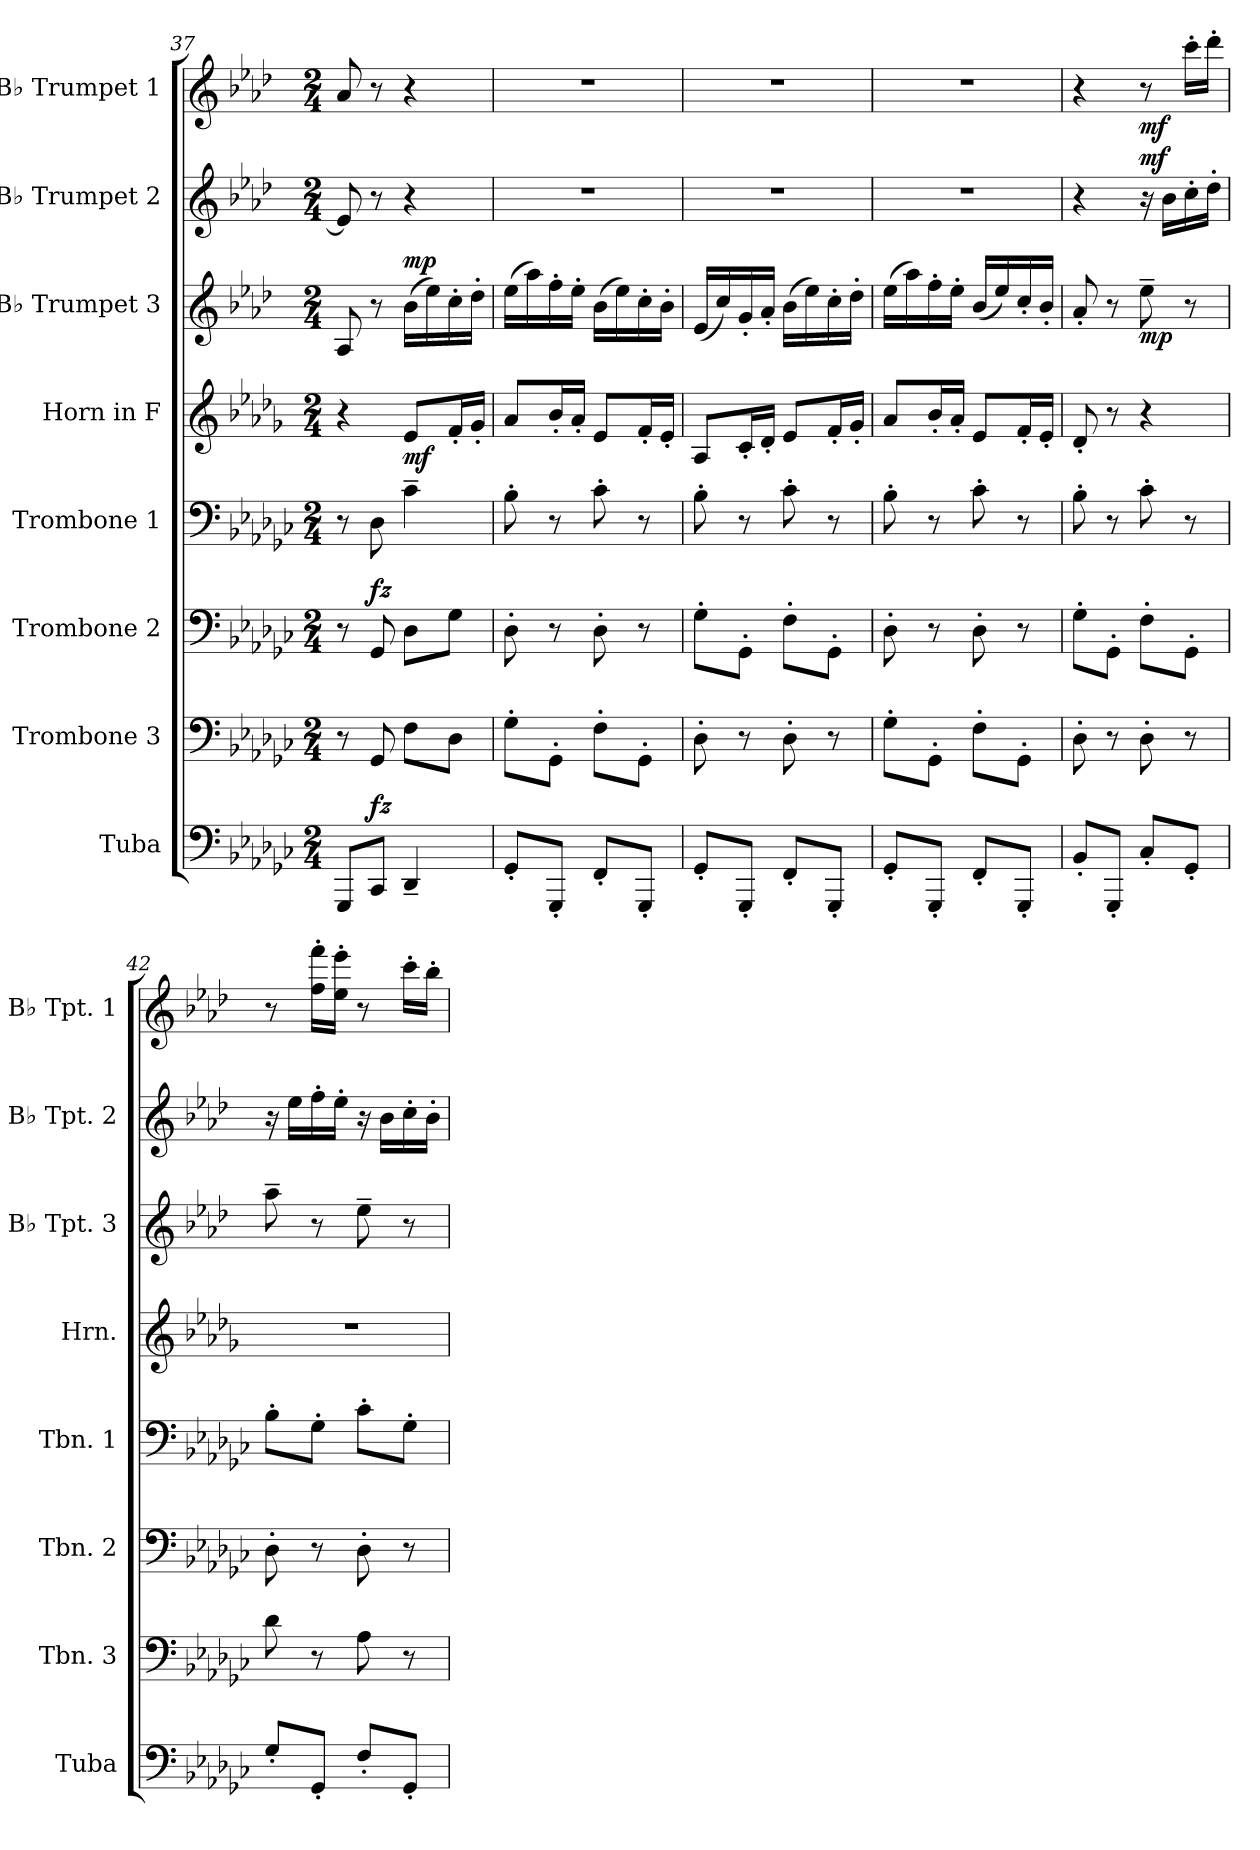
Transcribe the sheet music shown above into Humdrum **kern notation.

**kern	**dynam	**kern	**kern	**dynam	**kern	**dynam	**kern	**dynam	**kern	**dynam	**kern	**dynam	**kern	**dynam
*part8	*part8	*part7	*part6	*part6	*part5	*part5	*part4	*part4	*part3	*part3	*part2	*part2	*part1	*part1
*staff8	*staff8	*staff7	*staff6	*staff6	*staff5	*staff5	*staff4	*staff4	*staff3	*staff3	*staff2	*staff2	*staff1	*staff1
*I"Tuba	*	*I"Trombone 3	*I"Trombone 2	*	*I"Trombone 1	*	*I"Horn in F	*	*I"B♭ Trumpet 3	*	*I"B♭ Trumpet 2	*	*I"B♭ Trumpet 1	*
*I'Tuba	*	*I'Tbn. 3	*I'Tbn. 2	*	*I'Tbn. 1	*	*I'Hrn.	*	*I'B♭ Tpt. 3	*	*I'B♭ Tpt. 2	*	*I'B♭ Tpt. 1	*
!!LO:LB:g=z
*clefF4	*	*clefF4	*clefF4	*	*clefF4	*	*clefG2	*	*clefG2	*	*clefG2	*	*clefG2	*
*	*	*	*	*	*	*	*ITrd4c7	*	*ITrd1c2	*	*ITrd1c2	*	*ITrd1c2	*
*k[b-e-a-d-g-c-]	*	*k[b-e-a-d-g-c-]	*k[b-e-a-d-g-c-]	*	*k[b-e-a-d-g-c-]	*	*k[b-e-a-d-g-c-]	*	*k[b-e-a-d-g-c-]	*	*k[b-e-a-d-g-c-]	*	*k[b-e-a-d-g-c-]	*
*M2/4	*	*M2/4	*M2/4	*	*M2/4	*	*M2/4	*	*M2/4	*	*M2/4	*	*M2/4	*
=37	=37	=37	=37	=37	=37	=37	=37	=37	=37	=37	=37	=37	=37	=37
8GGG-/L	.	8r	8r	.	8r	.	4r	.	8G-/	.	8d-/]	.	8g-/	.
!	!LO:DY:a	!	!	!LO:DY:a	!	!LO:DY:a	!	!	!	!	!	!	!	!
8CC-/J	fz	8GG-/	8GG-/	fz	8D-\	other-dynamics	.	.	8r	.	8r	.	8r	.
!	!	!	!	!	!	!	!	!LO:DY:b	!	!LO:DY:a	!	!	!	!
4DD-~/	.	8F\L	8D-\L	.	4c-~\	.	8A-/L	mf	(>16a-\LL	mp	4r	.	4r	.
.	.	.	.	.	.	.	.	.	16dd-\)	.	.	.	.	.
.	.	8D-\J	8G-\J	.	.	.	16B-'/L	.	16b-'\	.	.	.	.	.
.	.	.	.	.	.	.	16c-'/JJ	.	16cc-'\JJ	.	.	.	.	.
=38	=38	=38	=38	=38	=38	=38	=38	=38	=38	=38	=38	=38	=38	=38
8GG-'/L	.	8G-'\L	8D-'\	.	8B-'\	.	8d-/L	.	(>16dd-\LL	.	2r	.	2r	.
.	.	.	.	.	.	.	.	.	16gg-\)	.	.	.	.	.
8GGG-'/J	.	8GG-'\J	8r	.	8r	.	16e-'/L	.	16ee-'\	.	.	.	.	.
.	.	.	.	.	.	.	16d-'/JJ	.	16dd-'\JJ	.	.	.	.	.
8FF'/L	.	8F'\L	8D-'\	.	8c-'\	.	8A-/L	.	(>16a-\LL	.	.	.	.	.
.	.	.	.	.	.	.	.	.	16dd-\)	.	.	.	.	.
8GGG-'/J	.	8GG-'\J	8r	.	8r	.	16B-'/L	.	16b-'\	.	.	.	.	.
.	.	.	.	.	.	.	16A-'/JJ	.	16a-'\JJ	.	.	.	.	.
=39	=39	=39	=39	=39	=39	=39	=39	=39	=39	=39	=39	=39	=39	=39
8GG-'/L	.	8D-'\	8G-'\L	.	8B-'\	.	8D-/L	.	(<16d-/LL	.	2r	.	2r	.
.	.	.	.	.	.	.	.	.	16b-/)	.	.	.	.	.
8GGG-'/J	.	8r	8GG-'\J	.	8r	.	16F'/L	.	16f'/	.	.	.	.	.
.	.	.	.	.	.	.	16G-'/JJ	.	16g-'/JJ	.	.	.	.	.
8FF'/L	.	8D-'\	8F'\L	.	8c-'\	.	8A-/L	.	(>16a-\LL	.	.	.	.	.
.	.	.	.	.	.	.	.	.	16dd-\)	.	.	.	.	.
8GGG-'/J	.	8r	8GG-'\J	.	8r	.	16B-'/L	.	16b-'\	.	.	.	.	.
.	.	.	.	.	.	.	16c-'/JJ	.	16cc-'\JJ	.	.	.	.	.
=40	=40	=40	=40	=40	=40	=40	=40	=40	=40	=40	=40	=40	=40	=40
8GG-'/L	.	8G-'\L	8D-'\	.	8B-'\	.	8d-/L	.	(>16dd-\LL	.	2r	.	2r	.
.	.	.	.	.	.	.	.	.	16gg-\)	.	.	.	.	.
8GGG-'/J	.	8GG-'\J	8r	.	8r	.	16e-'/L	.	16ee-'\	.	.	.	.	.
.	.	.	.	.	.	.	16d-'/JJ	.	16dd-'\JJ	.	.	.	.	.
8FF'/L	.	8F'\L	8D-'\	.	8c-'\	.	8A-/L	.	(<16a-/LL	.	.	.	.	.
.	.	.	.	.	.	.	.	.	16dd-/)	.	.	.	.	.
8GGG-'/J	.	8GG-'\J	8r	.	8r	.	16B-'/L	.	16b-'/	.	.	.	.	.
.	.	.	.	.	.	.	16A-'/JJ	.	16a-'/JJ	.	.	.	.	.
=41	=41	=41	=41	=41	=41	=41	=41	=41	=41	=41	=41	=41	=41	=41
8BB-'/L	.	8D-'\	8G-'\L	.	8B-'\	.	8G-'/	.	8g-'/	.	4r	.	4r	.
8GGG-'/J	.	8r	8GG-'\J	.	8r	.	8r	.	8r	.	.	.	.	.
!	!	!	!	!	!	!	!	!	!	!LO:DY:b	!	!LO:DY:a	!	!LO:DY:b
8C-'/L	.	8D-'\	8F'\L	.	8c-'\	.	4r	.	8dd-~\	mp	16r	mf	8r	mf
.	.	.	.	.	.	.	.	.	.	.	16a-\LL	.	.	.
8GG-'/J	.	8r	8GG-'\J	.	8r	.	.	.	8r	.	16b-'\	.	16bb-'\LL	.
.	.	.	.	.	.	.	.	.	.	.	16cc-'\JJ	.	16ccc-'\JJ	.
=42	=42	=42	=42	=42	=42	=42	=42	=42	=42	=42	=42	=42	=42	=42
8G-'/L	.	8d-\	8D-'\	.	8B-'\L	.	2r	.	8gg-~\	.	16r	.	8r	.
.	.	.	.	.	.	.	.	.	.	.	16dd-\LL	.	.	.
8GG-'/J	.	8r	8r	.	8G-'\J	.	.	.	8r	.	16ee-'\	.	16ee-\' 16eee-\'LL	.
.	.	.	.	.	.	.	.	.	.	.	16dd-'\JJ	.	16dd-\' 16ddd-\'JJ	.
8F'/L	.	8A-\	8D-'\	.	8c-'\L	.	.	.	8dd-~\	.	16r	.	8r	.
.	.	.	.	.	.	.	.	.	.	.	16a-\LL	.	.	.
8GG-'/J	.	8r	8r	.	8G-'\J	.	.	.	8r	.	16b-'\	.	16bb-'\LL	.
.	.	.	.	.	.	.	.	.	.	.	16a-'\JJ	.	16aa-'\JJ	.
=	=	=	=	=	=	=	=	=	=	=	=	=	=	=
*-	*-	*-	*-	*-	*-	*-	*-	*-	*-	*-	*-	*-	*-	*-
